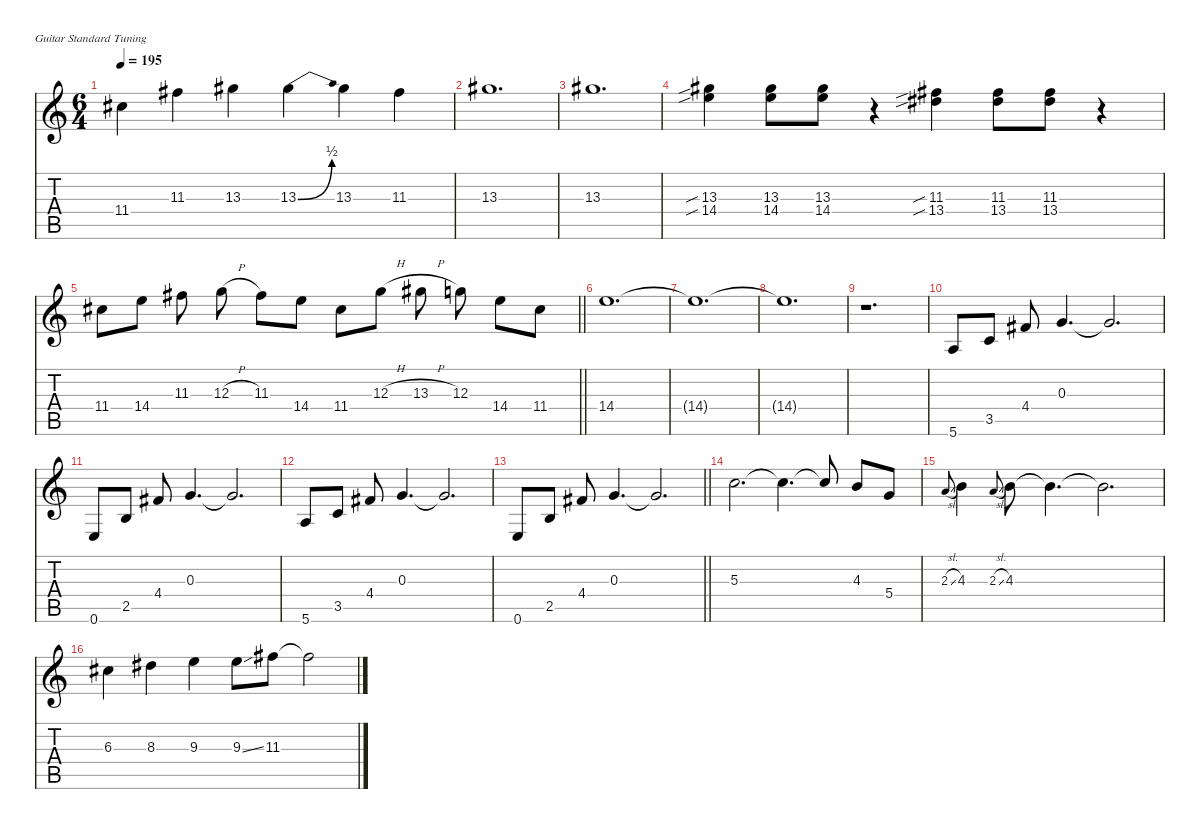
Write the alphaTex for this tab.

\defaultSystemsLayout 4
\hideDynamics
\bracketExtendMode nobrackets
\singleTrackTrackNamePolicy hidden
\multiTrackTrackNamePolicy hidden
\firstSystemTrackNameMode fullname
\firstSystemTrackNameOrientation horizontal
\otherSystemsTrackNameOrientation horizontal
\track ("Guitar 1" "dist.guit.") {mute instrument distortionguitar}
\staff {score tabs}
\tuning (E4 B3 G3 D3 A2 E2)
\ts (6 4)
\tempo 195
\clef g2
\ks c
11.4{acc #}.4{dy f beam Down} 11.3{acc #}.4{beam Down} 13.3{acc #}.4{beam Down} 13.3{be (bend 0 0 29.4 2) acc #}.4{beam Down} 13.3{acc #}.4{beam Down} 11.3{acc #}.4{beam Down} |
13.3{acc #}.1{d beam Down} |
13.3{acc #}.1{d beam Down} |
(13.3{sib acc #} 14.4{sib}).4{beam Down} (13.3{acc #} 14.4).8{beam Down} (13.3{acc #} 14.4).8{beam Down} r.4{beam Down} (11.3{sib acc #} 13.4{sib acc #}).4{beam Down} (11.3{acc #} 13.4{acc #}).8{beam Down} (11.3{acc #} 13.4{acc #}).8{beam Down} r.4{beam Down} |
\barLineRight lightlight
11.4{acc #}.8{beam Down} 14.4.8{beam Down} 11.3{acc #}.8{beam Down beam split} 12.3{h}.8{beam Down} 11.3{acc #}.8{beam Down} 14.4.8{beam Down} 11.4{acc #}.8{beam Down} 12.3{h}.8{beam Down} 13.3{h acc #}.8{beam Down beam split} 12.3.8{beam Down} 14.4.8{beam Down} 11.4{acc #}.8{beam Down} |
14.4.1{d beam Down} |
14.4{t}.1{d beam Down} |
14.4{t}.1{d beam Down} |
r.1{d beam Down} |
5.6.8{dy ppp instrument acousticguitarsteel beam Up} 3.5.8{beam Up} 4.4{acc #}.8{beam Up} 0.3.4{d beam Up} 0.3{t}.2{d beam Up} |
0.6.8{beam Up} 2.5.8{beam Up} 4.4{acc #}.8{beam Up} 0.3.4{d beam Up} 0.3{t}.2{d beam Up} |
5.6.8{beam Up} 3.5.8{beam Up} 4.4{acc #}.8{beam Up} 0.3.4{d beam Up} 0.3{t}.2{d beam Up} |
\barLineRight lightlight
0.6.8{beam Up} 2.5.8{beam Up} 4.4{acc #}.8{beam Up} 0.3.4{d beam Up} 0.3{t}.2{d beam Up} |
5.3.2{d dy f instrument electricguitarjazz beam Down} 5.3{t}.4{d beam Down} 5.3{t}.8{beam Up} 4.3.8{beam Up} 5.4.8{beam Up} |
2.3{sl}.8{gr onbeat beam Up} 4.3.4{beam Down} 2.3{sl}.8{gr onbeat beam Up} 4.3.8{beam Down} 4.3{t}.4{d beam Down} 4.3{t}.2{d beam Down} |
6.3{acc #}.4{beam Down} 8.3{acc #}.4{beam Down} 9.3.4{beam Down} 9.3{ss}.8{beam Down} 11.3{acc #}.8{beam Down} 11.3{t acc #}.2{beam Down}
